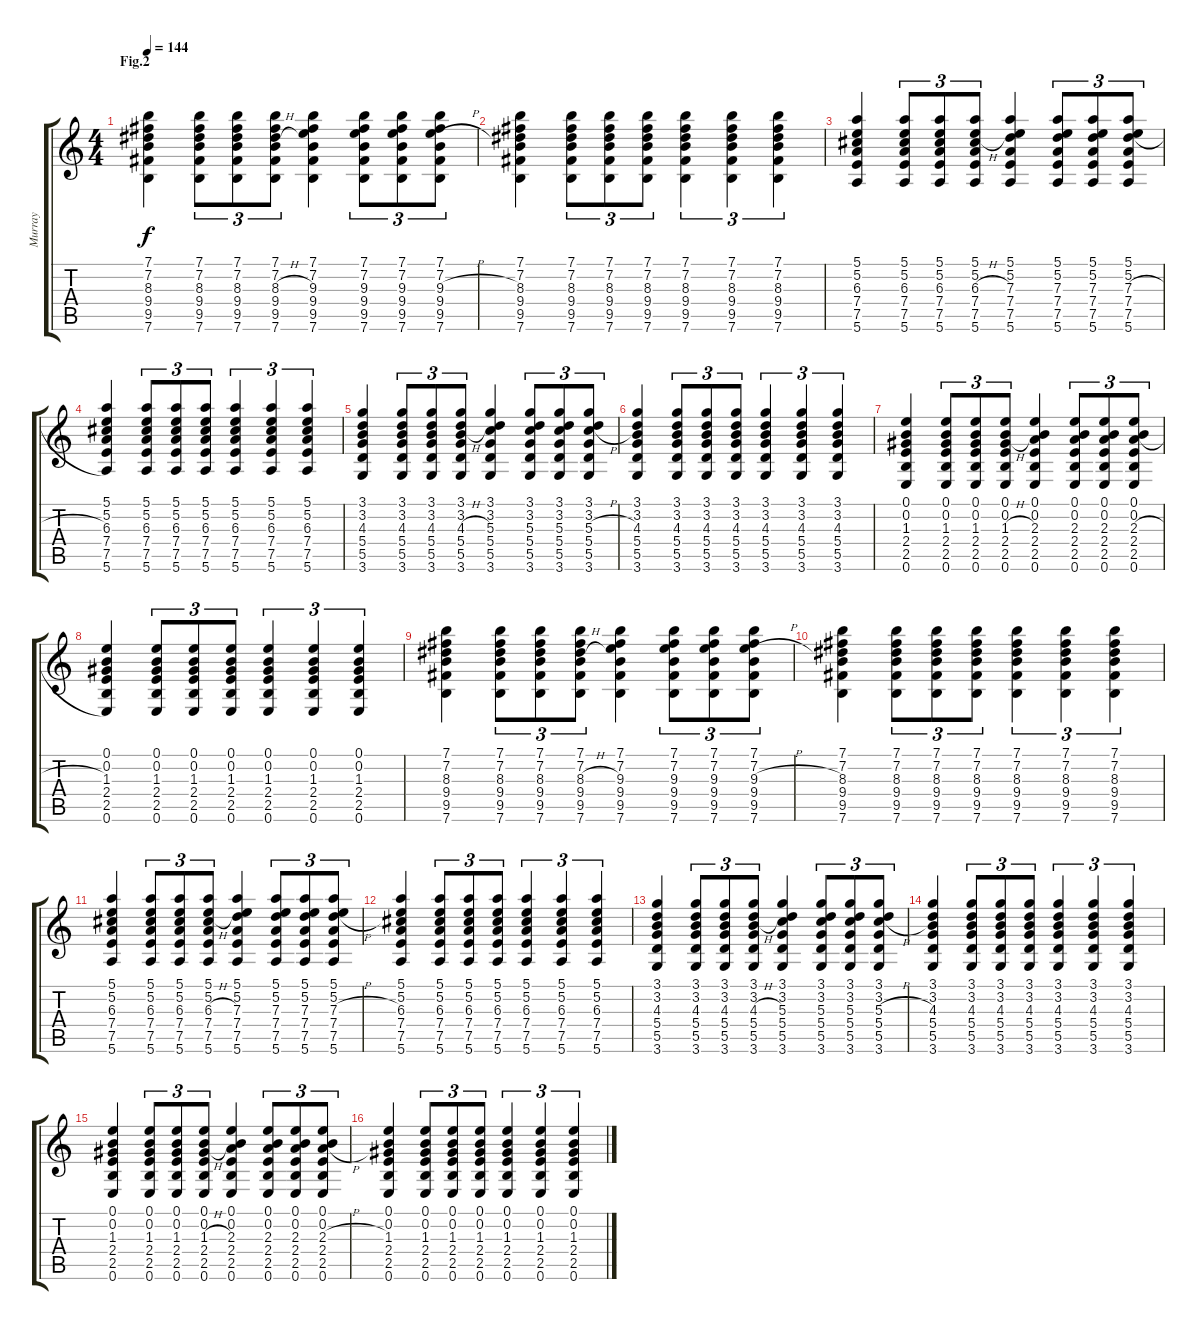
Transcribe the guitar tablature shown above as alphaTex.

\track ("Murray" "Murray") {instrument electricguitarclean}
\staff {score tabs}
\tuning (E4 B3 G3 D3 A2 E2) {hide}
\ts (4 4)
\section ("" "Fig.2")
\tempo 144
\clef g2
\ks c
(7.1 7.2 8.3 9.4 9.5 7.6).4{dy f} (7.1 7.2 8.3 9.4 9.5 7.6).8{tu (3 2)} (7.1 7.2 8.3 9.4 9.5 7.6).8{tu (3 2)} (7.1 7.2 8.3{h} 9.4 9.5 7.6).8{tu (3 2)} (7.1 7.2 9.3 9.4 9.5 7.6).4 (7.1 7.2 9.3 9.4 9.5 7.6).8{tu (3 2)} (7.1 7.2 9.3 9.4 9.5 7.6).8{tu (3 2)} (7.1 7.2 9.3{h} 9.4 9.5 7.6).8{tu (3 2)} |
(7.1 7.2 8.3 9.4 9.5 7.6).4 (7.1 7.2 8.3 9.4 9.5 7.6).8{tu (3 2)} (7.1 7.2 8.3 9.4 9.5 7.6).8{tu (3 2)} (7.1 7.2 8.3 9.4 9.5 7.6).8{tu (3 2)} (7.1 7.2 8.3 9.4 9.5 7.6).4{tu (3 2)} (7.1 7.2 8.3 9.4 9.5 7.6).4{tu (3 2)} (7.1 7.2 8.3 9.4 9.5 7.6).4{tu (3 2)} |
(5.1 5.2 6.3 7.4 7.5 5.6).4 (5.1 5.2 6.3 7.4 7.5 5.6).8{tu (3 2)} (5.1 5.2 6.3 7.4 7.5 5.6).8{tu (3 2)} (5.1 5.2 6.3{h} 7.4 7.5 5.6).8{tu (3 2)} (5.1 5.2 7.3 7.4 7.5 5.6).4 (5.1 5.2 7.3 7.4 7.5 5.6).8{tu (3 2)} (5.1 5.2 7.3 7.4 7.5 5.6).8{tu (3 2)} (5.1 5.2 7.3{h} 7.4 7.5 5.6).8{tu (3 2)} |
(5.1 5.2 6.3 7.4 7.5 5.6).4 (5.1 5.2 6.3 7.4 7.5 5.6).8{tu (3 2)} (5.1 5.2 6.3 7.4 7.5 5.6).8{tu (3 2)} (5.1 5.2 6.3 7.4 7.5 5.6).8{tu (3 2)} (5.1 5.2 6.3 7.4 7.5 5.6).4{tu (3 2)} (5.1 5.2 6.3 7.4 7.5 5.6).4{tu (3 2)} (5.1 5.2 6.3 7.4 7.5 5.6).4{tu (3 2)} |
(3.1 3.2 4.3 5.4 5.5 3.6).4 (3.1 3.2 4.3 5.4 5.5 3.6).8{tu (3 2)} (3.1 3.2 4.3 5.4 5.5 3.6).8{tu (3 2)} (3.1 3.2 4.3{h} 5.4 5.5 3.6).8{tu (3 2)} (3.1 3.2 5.3 5.4 5.5 3.6).4 (3.1 3.2 5.3 5.4 5.5 3.6).8{tu (3 2)} (3.1 3.2 5.3 5.4 5.5 3.6).8{tu (3 2)} (3.1 3.2 5.3{h} 5.4 5.5 3.6).8{tu (3 2)} |
(3.1 3.2 4.3 5.4 5.5 3.6).4 (3.1 3.2 4.3 5.4 5.5 3.6).8{tu (3 2)} (3.1 3.2 4.3 5.4 5.5 3.6).8{tu (3 2)} (3.1 3.2 4.3 5.4 5.5 3.6).8{tu (3 2)} (3.1 3.2 4.3 5.4 5.5 3.6).4{tu (3 2)} (3.1 3.2 4.3 5.4 5.5 3.6).4{tu (3 2)} (3.1 3.2 4.3 5.4 5.5 3.6).4{tu (3 2)} |
(0.1 0.2 1.3 2.4 2.5 0.6).4 (0.1 0.2 1.3 2.4 2.5 0.6).8{tu (3 2)} (0.1 0.2 1.3 2.4 2.5 0.6).8{tu (3 2)} (0.1 0.2 1.3{h} 2.4 2.5 0.6).8{tu (3 2)} (0.1 0.2 2.3 2.4 2.5 0.6).4 (0.1 0.2 2.3 2.4 2.5 0.6).8{tu (3 2)} (0.1 0.2 2.3 2.4 2.5 0.6).8{tu (3 2)} (0.1 0.2 2.3{h} 2.4 2.5 0.6).8{tu (3 2)} |
(0.1 0.2 1.3 2.4 2.5 0.6).4 (0.1 0.2 1.3 2.4 2.5 0.6).8{tu (3 2)} (0.1 0.2 1.3 2.4 2.5 0.6).8{tu (3 2)} (0.1 0.2 1.3 2.4 2.5 0.6).8{tu (3 2)} (0.1 0.2 1.3 2.4 2.5 0.6).4{tu (3 2)} (0.1 0.2 1.3 2.4 2.5 0.6).4{tu (3 2)} (0.1 0.2 1.3 2.4 2.5 0.6).4{tu (3 2)} |
(7.1 7.2 8.3 9.4 9.5 7.6).4 (7.1 7.2 8.3 9.4 9.5 7.6).8{tu (3 2)} (7.1 7.2 8.3 9.4 9.5 7.6).8{tu (3 2)} (7.1 7.2 8.3{h} 9.4 9.5 7.6).8{tu (3 2)} (7.1 7.2 9.3 9.4 9.5 7.6).4 (7.1 7.2 9.3 9.4 9.5 7.6).8{tu (3 2)} (7.1 7.2 9.3 9.4 9.5 7.6).8{tu (3 2)} (7.1 7.2 9.3{h} 9.4 9.5 7.6).8{tu (3 2)} |
(7.1 7.2 8.3 9.4 9.5 7.6).4 (7.1 7.2 8.3 9.4 9.5 7.6).8{tu (3 2)} (7.1 7.2 8.3 9.4 9.5 7.6).8{tu (3 2)} (7.1 7.2 8.3 9.4 9.5 7.6).8{tu (3 2)} (7.1 7.2 8.3 9.4 9.5 7.6).4{tu (3 2)} (7.1 7.2 8.3 9.4 9.5 7.6).4{tu (3 2)} (7.1 7.2 8.3 9.4 9.5 7.6).4{tu (3 2)} |
(5.1 5.2 6.3 7.4 7.5 5.6).4 (5.1 5.2 6.3 7.4 7.5 5.6).8{tu (3 2)} (5.1 5.2 6.3 7.4 7.5 5.6).8{tu (3 2)} (5.1 5.2 6.3{h} 7.4 7.5 5.6).8{tu (3 2)} (5.1 5.2 7.3 7.4 7.5 5.6).4 (5.1 5.2 7.3 7.4 7.5 5.6).8{tu (3 2)} (5.1 5.2 7.3 7.4 7.5 5.6).8{tu (3 2)} (5.1 5.2 7.3{h} 7.4 7.5 5.6).8{tu (3 2)} |
(5.1 5.2 6.3 7.4 7.5 5.6).4 (5.1 5.2 6.3 7.4 7.5 5.6).8{tu (3 2)} (5.1 5.2 6.3 7.4 7.5 5.6).8{tu (3 2)} (5.1 5.2 6.3 7.4 7.5 5.6).8{tu (3 2)} (5.1 5.2 6.3 7.4 7.5 5.6).4{tu (3 2)} (5.1 5.2 6.3 7.4 7.5 5.6).4{tu (3 2)} (5.1 5.2 6.3 7.4 7.5 5.6).4{tu (3 2)} |
(3.1 3.2 4.3 5.4 5.5 3.6).4 (3.1 3.2 4.3 5.4 5.5 3.6).8{tu (3 2)} (3.1 3.2 4.3 5.4 5.5 3.6).8{tu (3 2)} (3.1 3.2 4.3{h} 5.4 5.5 3.6).8{tu (3 2)} (3.1 3.2 5.3 5.4 5.5 3.6).4 (3.1 3.2 5.3 5.4 5.5 3.6).8{tu (3 2)} (3.1 3.2 5.3 5.4 5.5 3.6).8{tu (3 2)} (3.1 3.2 5.3{h} 5.4 5.5 3.6).8{tu (3 2)} |
(3.1 3.2 4.3 5.4 5.5 3.6).4 (3.1 3.2 4.3 5.4 5.5 3.6).8{tu (3 2)} (3.1 3.2 4.3 5.4 5.5 3.6).8{tu (3 2)} (3.1 3.2 4.3 5.4 5.5 3.6).8{tu (3 2)} (3.1 3.2 4.3 5.4 5.5 3.6).4{tu (3 2)} (3.1 3.2 4.3 5.4 5.5 3.6).4{tu (3 2)} (3.1 3.2 4.3 5.4 5.5 3.6).4{tu (3 2)} |
(0.1 0.2 1.3 2.4 2.5 0.6).4 (0.1 0.2 1.3 2.4 2.5 0.6).8{tu (3 2)} (0.1 0.2 1.3 2.4 2.5 0.6).8{tu (3 2)} (0.1 0.2 1.3{h} 2.4 2.5 0.6).8{tu (3 2)} (0.1 0.2 2.3 2.4 2.5 0.6).4 (0.1 0.2 2.3 2.4 2.5 0.6).8{tu (3 2)} (0.1 0.2 2.3 2.4 2.5 0.6).8{tu (3 2)} (0.1 0.2 2.3{h} 2.4 2.5 0.6).8{tu (3 2)} |
(0.1 0.2 1.3 2.4 2.5 0.6).4 (0.1 0.2 1.3 2.4 2.5 0.6).8{tu (3 2)} (0.1 0.2 1.3 2.4 2.5 0.6).8{tu (3 2)} (0.1 0.2 1.3 2.4 2.5 0.6).8{tu (3 2)} (0.1 0.2 1.3 2.4 2.5 0.6).4{tu (3 2)} (0.1 0.2 1.3 2.4 2.5 0.6).4{tu (3 2)} (0.1 0.2 1.3 2.4 2.5 0.6).4{tu (3 2)}
